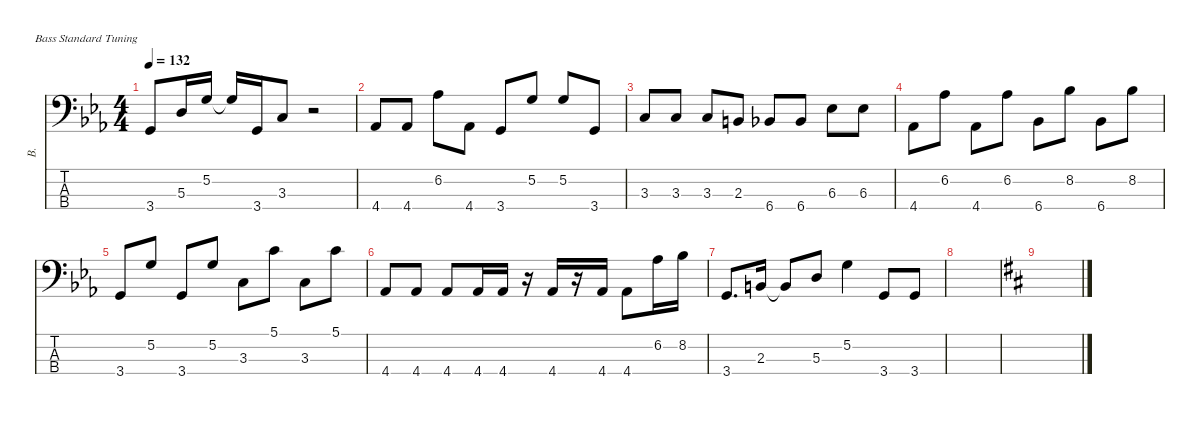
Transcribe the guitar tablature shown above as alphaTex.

\defaultSystemsLayout 4
\hideDynamics
\bracketExtendMode nobrackets
\otherSystemsTrackNameOrientation horizontal
\track ("Bass" "B.") {instrument electricbassfinger}
\staff {score tabs}
\tuning (G2 D2 A1 E1)
\ts (4 4)
\tempo 132
\clef f4
\ks eb
3.4.8{dy mf} 5.3.16 5.2.16 5.2{t}.16 3.4.16 3.3.8 r.2 |
4.4.8 4.4.8 6.2.8 4.4.8 3.4.8 5.2.8 5.2.8 3.4.8 |
3.3.8 3.3.8 3.3.8 2.3.8 6.4.8 6.4.8 6.3.8 6.3.8 |
4.4.8 6.2.8 4.4.8 6.2.8 6.4.8 8.2.8 6.4.8 8.2.8 |
3.4.8 5.2.8 3.4.8 5.2.8 3.3.8 5.1.8 3.3.8 5.1.8 |
4.4.8 4.4.8 4.4.8 4.4.16 4.4.16 r.16 4.4.16 r.16 4.4.16 4.4.8 6.2.16 8.2.16 |
3.4.8{d} 2.3.16 2.3{t}.8 5.3.8 5.2.4 3.4.8 3.4.8 |
|
\ks d
